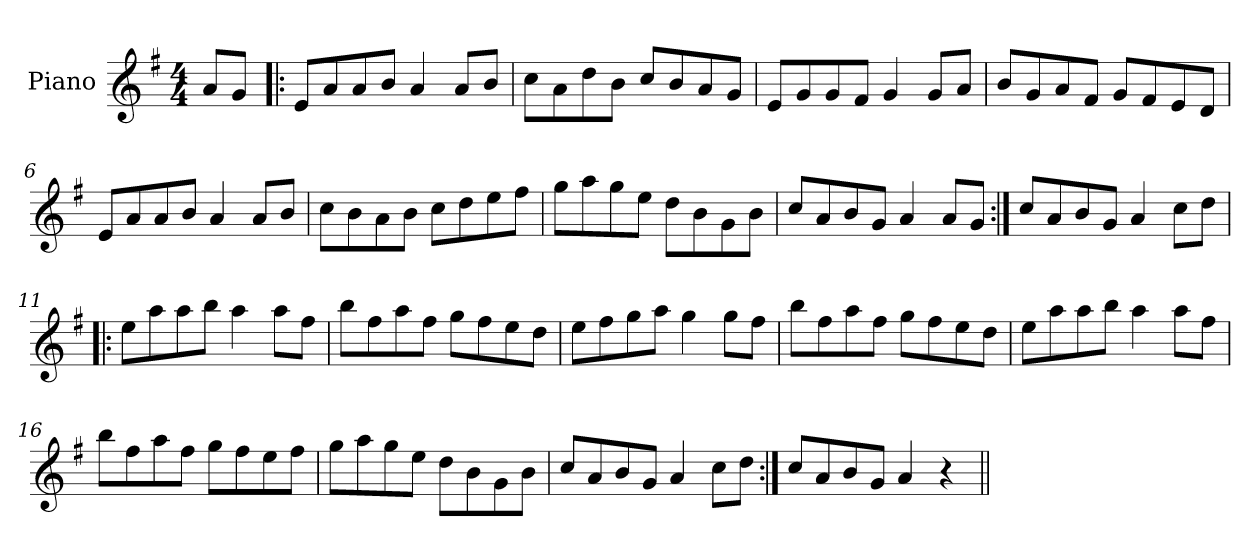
**kern
*part1
*staff1
*I"Piano
*I'Pno
*clefG2
*k[f#]
*A:dor
*M4/4
=1
8a/L
8g/J
=2!|:
8e/L
8a/
8a/
8b/J
4a/
8a/L
8b/J
=3
8cc\L
8a\
8dd\
8b\J
8cc/L
8b/
8a/
8g/J
=4
8e/L
8g/
8g/
8f#/J
4g/
8g/L
8a/J
=5
8b/L
8g/
8a/
8f#/J
8g/L
8f#/
8e/
8d/J
!!LO:LB:g=z
=6
8e/L
8a/
8a/
8b/J
4a/
8a/L
8b/J
=7
8cc\L
8b\
8a\
8b\J
8cc\L
8dd\
8ee\
8ff#\J
=8
8gg\L
8aa\
8gg\
8ee\J
8dd\L
8b\
8g\
8b\J
=9
8cc/L
8a/
8b/
8g/J
4a/
8a/L
8g/J
!!LO:LB:g=z
=10:|!
8cc/L
8a/
8b/
8g/J
4a/
8cc\L
8dd\J
=11!|:
8ee\L
8aa\
8aa\
8bb\J
4aa\
8aa\L
8ff#\J
=12
8bb\L
8ff#\
8aa\
8ff#\J
8gg\L
8ff#\
8ee\
8dd\J
=13
8ee\L
8ff#\
8gg\
8aa\J
4gg\
8gg\L
8ff#\J
!!LO:LB:g=z
=14
8bb\L
8ff#\
8aa\
8ff#\J
8gg\L
8ff#\
8ee\
8dd\J
=15
8ee\L
8aa\
8aa\
8bb\J
4aa\
8aa\L
8ff#\J
=16
8bb\L
8ff#\
8aa\
8ff#\J
8gg\L
8ff#\
8ee\
8ff#\J
=17
8gg\L
8aa\
8gg\
8ee\J
8dd\L
8b\
8g\
8b\J
!!LO:LB:g=z
=18
8cc/L
8a/
8b/
8g/J
4a/
8cc\L
8dd\J
=19:|!
8cc/L
8a/
8b/
8g/J
4a/
4r
=||
*-
